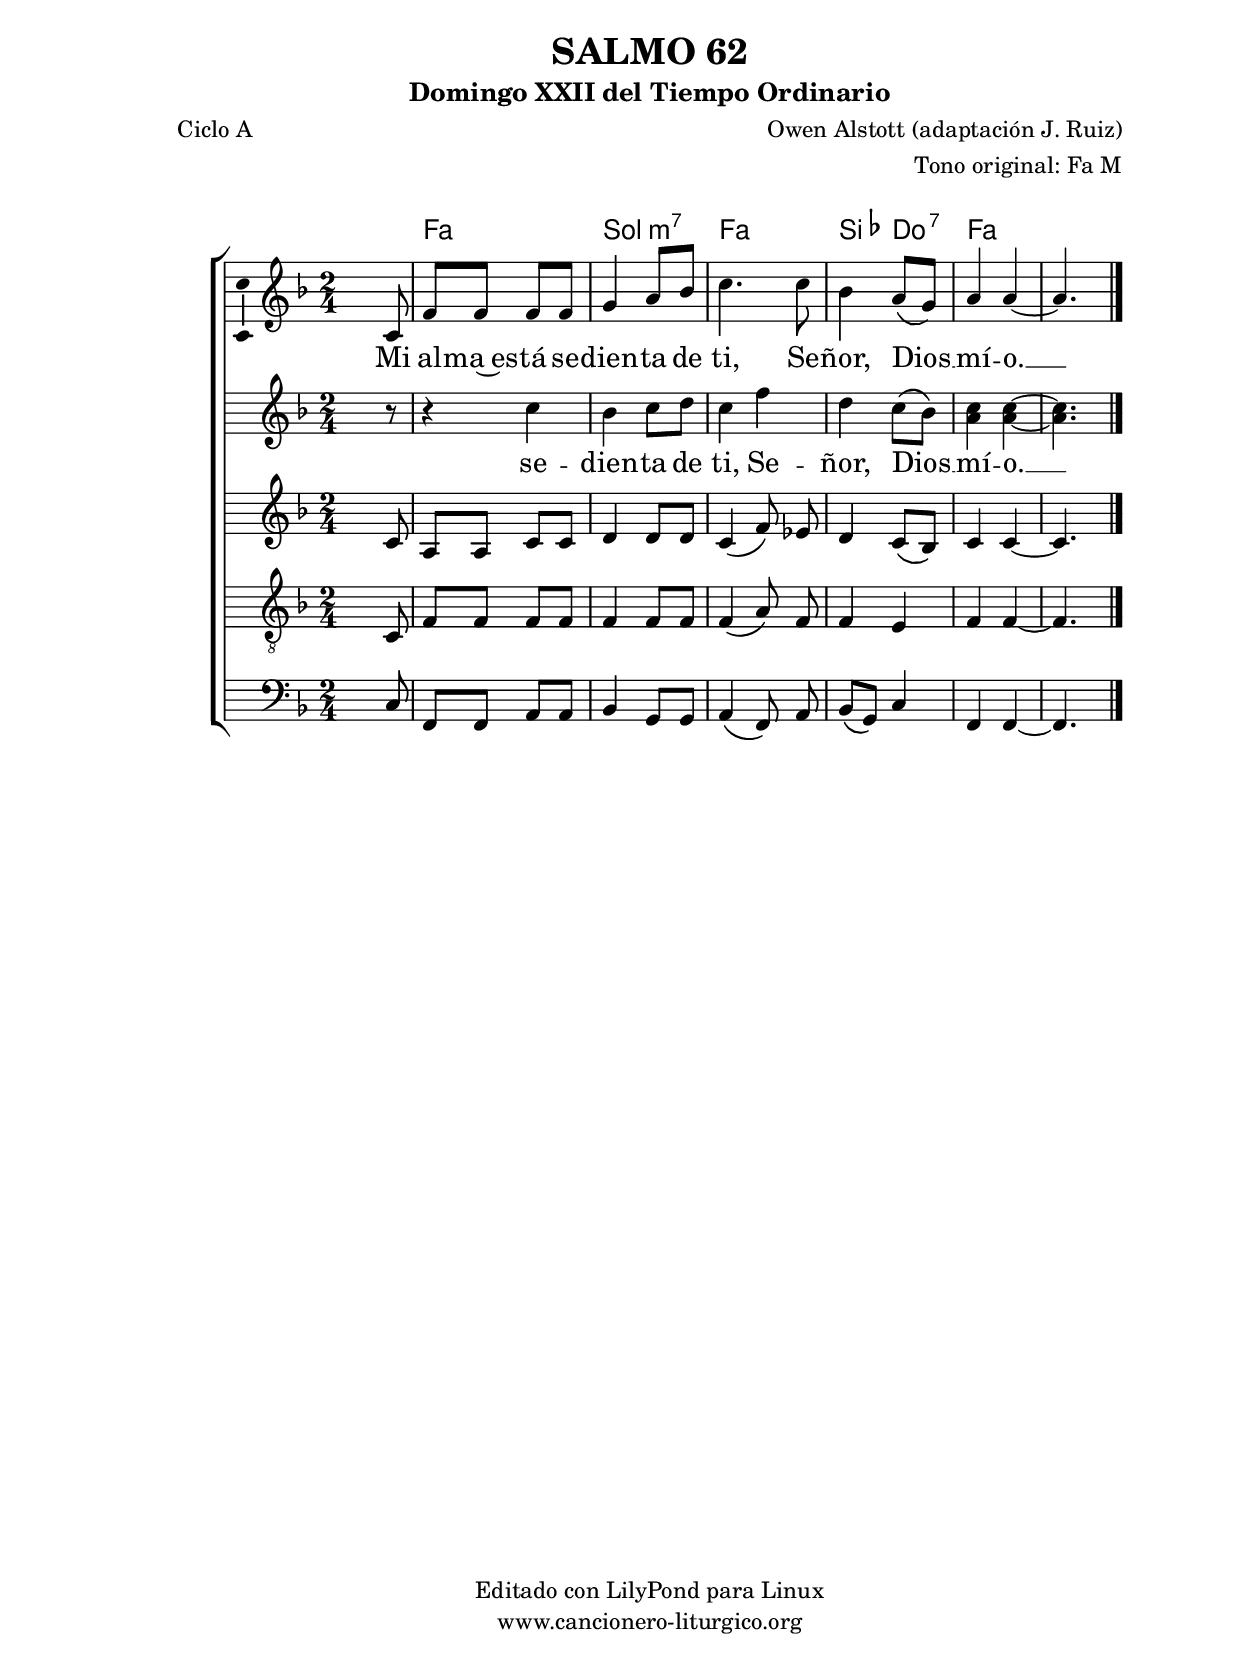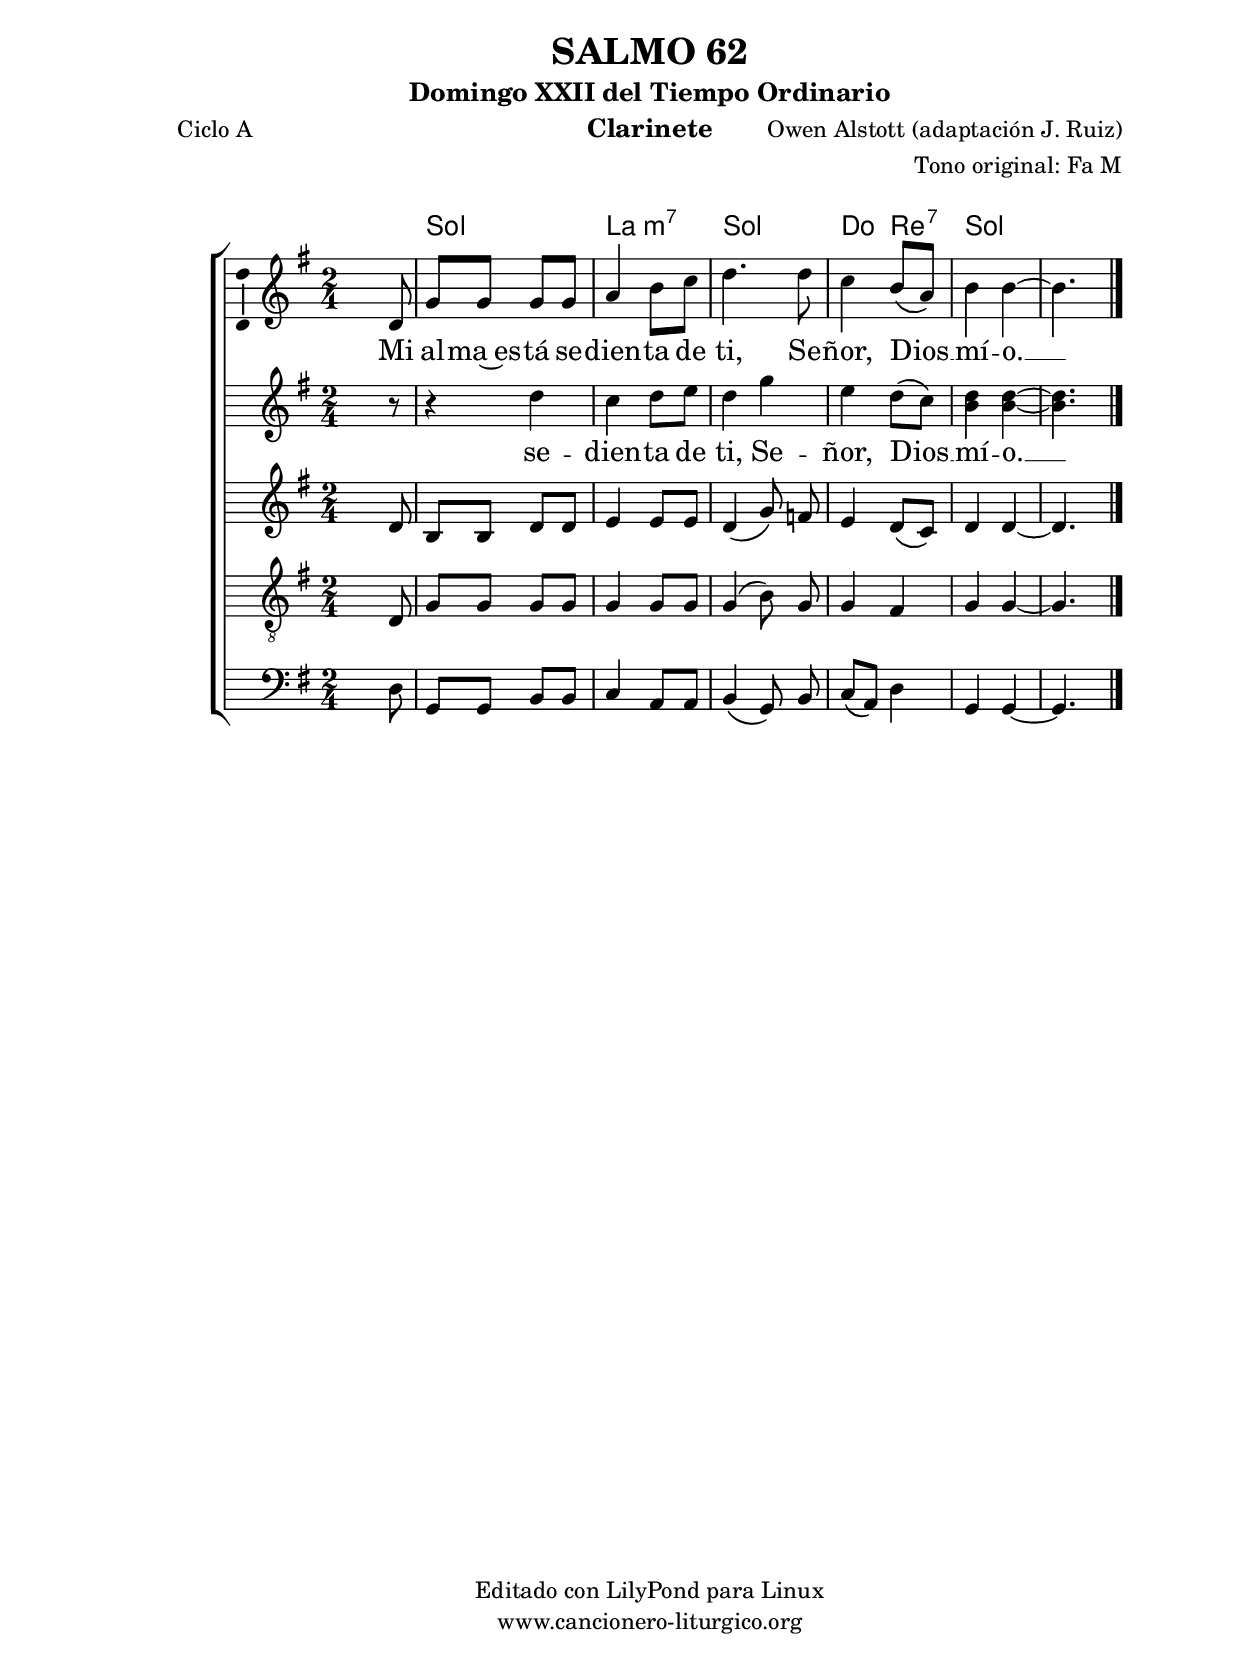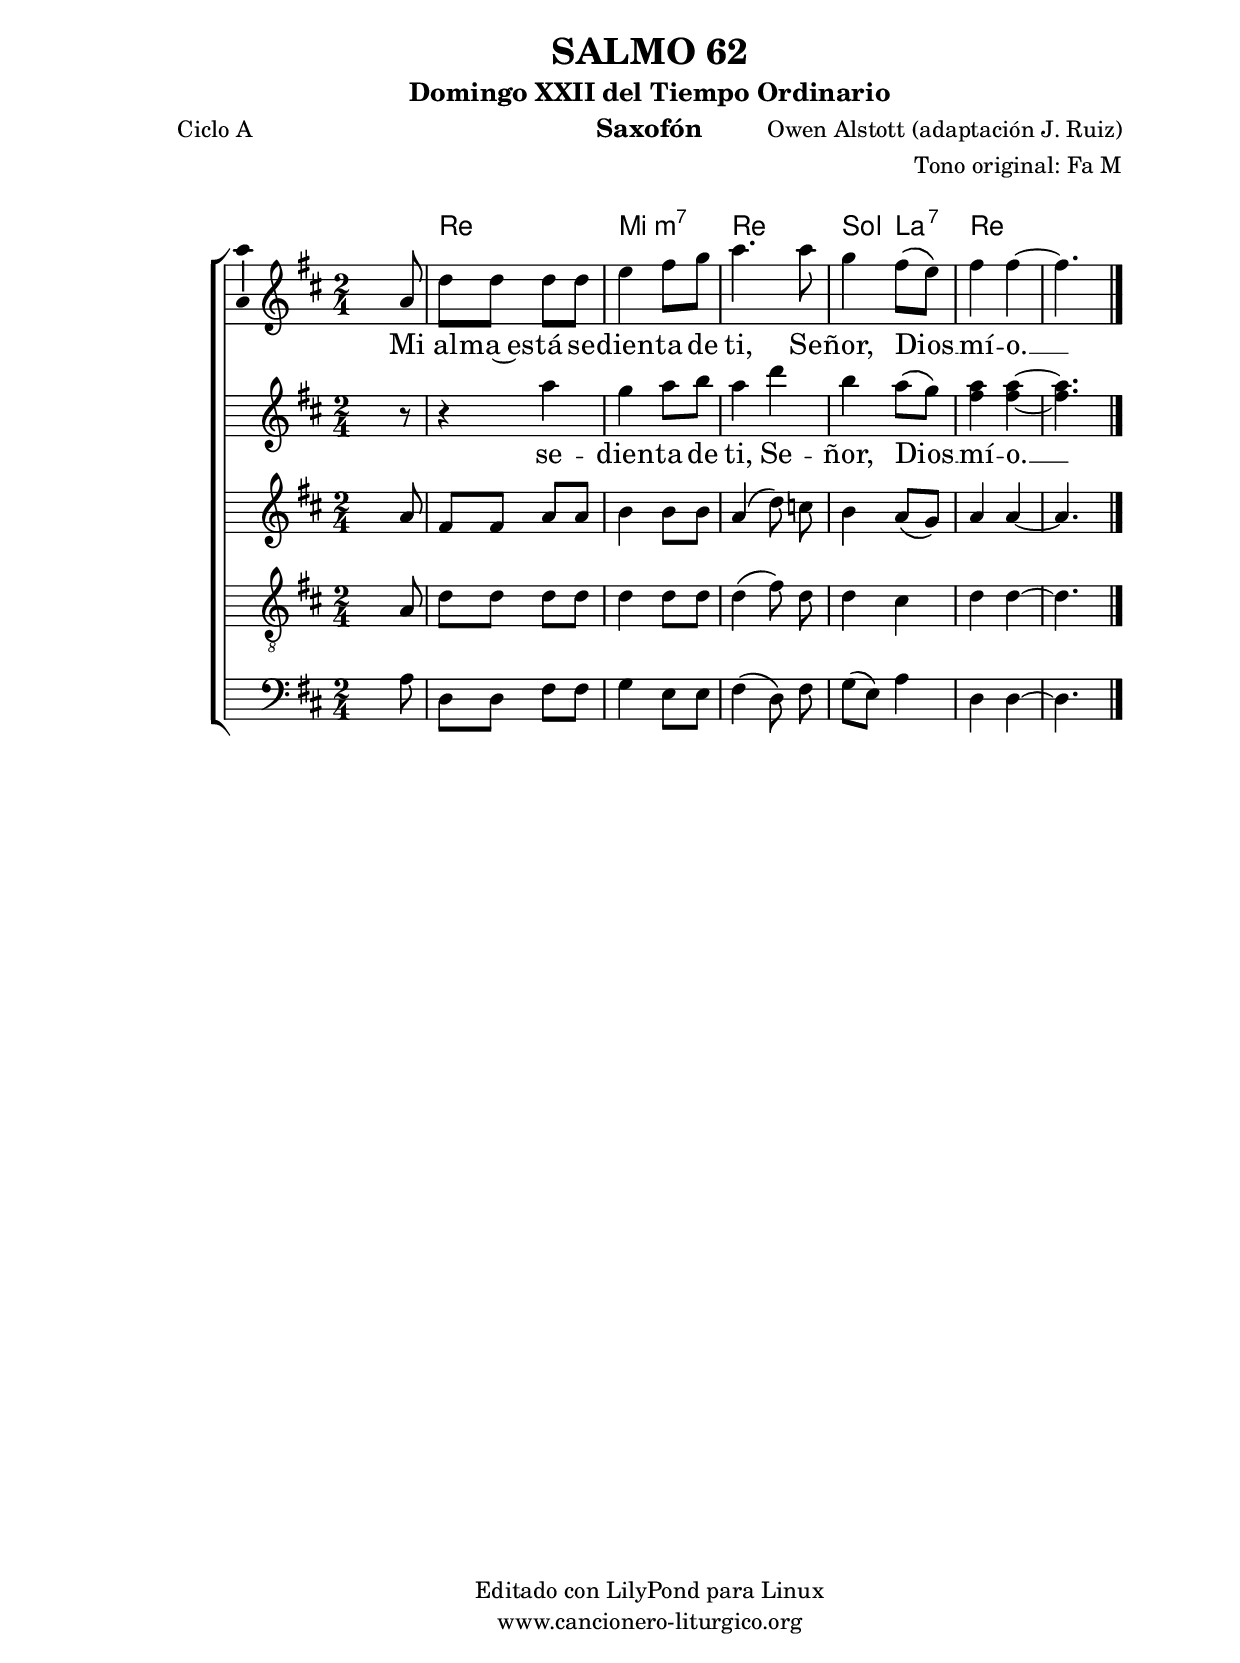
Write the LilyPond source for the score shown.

%
%para convertir .midi en .wav:
%timidity filename.midi -Ow -o finename.wav
%
%
%Para convertir de .wav a .mp3:
%lame -h -m j filename.wav
%
%
%para escuchar el midi:
%timidity nombrefichero.midi
%


%versión de lilypond para la que se ha escrito esta partitura:
\version "2.16.0"

	%Tamaño papel
	#(set-default-paper-size "a4")
	%Tamaño partitura
	#(set-global-staff-size 20)
	%No responde al pulsar sobre una nota
	#(ly:set-option 'point-and-click #f)

%parámetros del encabezamiento:
\header {
	title = "SALMO 62"
	subtitle = "Domingo XXII del Tiempo Ordinario"
	composer = "Owen Alstott (adaptación J. Ruiz)"
	poet = "Ciclo A"
	meter = ""
	arranger = "Tono original: Fa M"
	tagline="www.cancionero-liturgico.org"
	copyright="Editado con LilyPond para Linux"
	tiempo = "Ordinario"
	usos = "Salmo"
	letra = "Mi alma está sedienta de ti, Señor, Dios mío."
	}

%parámetros asociados al papel:
\paper  {
	oddHeaderMarkup = \markup {\fill-line { \on-the-fly #not-first-page \fromproperty #'header:title \on-the-fly #not-first-page \fromproperty #'header:composer }}
	evenHeaderMarkup = \markup {\fill-line { \fromproperty #'header:composer \fromproperty #'header:title }}
	#(set-paper-size "a4")
	print-page-number = ##f
	first-page-number = 1
	print-first-page-number = ##f
%	head-separation = 3.0 \cm
	top-margin = 2.0 \cm
	bottom-margin = 0.5\cm
%%%	bottom-margin = -1.0\cm
	left-margin = 3.0 \cm
	line-width = 16.0 \cm 
	indent = 8\mm
	interscoreline = 2.\mm
	between-system-space = 15\mm
%	para que las partituras no llenen la hoja:
	ragged-bottom = ##t
%	idem para la última hoja:
	ragged-last-bottom = ##f
%	para que las partituras llenen el ancho del papel:
	ragged-last = ##f
	after-title-space = 2.5 \cm
%page-count=1
%system-count=8

	%Flexible Vertical Spacing
%	markup-markup-spacing =
%	#'((basic-distance . 15) (minimum-distance . 15) (padding . 3))
	markup-system-spacing =
	#'((basic-distance . 15) (minimum-distance . 15) (padding . 3))
	system-system-spacing =
	#'((basic-distance . 15) (minimum-distance . 15) (padding . 3))
	score-system-spacing =
	#'((basic-distance . 15) (minimum-distance . 15) (padding . 5))
%	top-system-spacing = % header
%	#'((basic-distance . 8) (minimum-distance . 0) (padding . 3))
%	top-markup-spacing =
%	#'((basic-distance . 20) (minimum-distance . 20) (padding . 3))
	last-bottom-spacing = % footer
	#'((basic-distance . 5) (minimum-distance . 5) (padding . 3))
%	score-markup-spacing =
%	#'((basic-distance . 16) (minimum-distance . 13) (padding . 3))

	}


%parámetros que afectan a toda la partitura:
global =  {
	%clave de sol (G):
	\clef G
	%armadura:
%	\transpose g f
	\key f \major
	\tempo 4=60
	\set Score.tempoHideNote = ##t
	}


acordes = {
	\italianChords
	\chordmode {
%	\transpose g f
{
s2
f2 g:m7 f bes4 c:7 f2 f
	}
	}
}


melodia = 
%	\transpose g f
{
	\relative c'{
	\time 2/4

s4 s8 c8
f8 f f f
g4 a8 bes
c4. c8
bes4 a8 \(g\)
a4 a~
a4. s8

	\bar "|."
	}
	}


melodiadisc = 
%	\transpose g f
{
	\relative c''{
	\time 2/4

s4 s8 r8
r4 c4
bes4 c8 d
c4 f
d4 c8 \(bes\)
<c a>4 <c a>~
<c a>4. s8

	\bar "|."
	}
	}

melodiados = 
%	\transpose g f
{
	\relative c'{
	\time 2/4

s4 s8 c8
a8 a c c
d4 d8 d
c4 \(f8\) \noBeam ees
d4 c8 \(bes\)
c4 c~
c4. s8

	\bar "|."
	}
	}


melodiatres = 
%	\transpose g f
{
	\relative c{

%clave de fa (F):
%\clef F
\clef "G_8"

	\time 2/4

s4 s8 c8
f8 f f f
f4 f8 f
f4 \(a8\) \noBeam f
f4 e
f4 f~
f4. s8

	\bar "|."
	}
	}

melodiacuatro = 
%	\transpose g f
{
	\relative c{

%clave de fa (F):
\clef F

	\time 2/4

s4 s8 c8
f,8 f a a
bes4 g8 g
a4 \(f8\) \noBeam a
bes8 \(g\) c4
f,4 f~
f4. s8

	\bar "|."
	}
	}


texto = \lyricmode {
Mi al -- ma~es -- tá se -- dien -- ta de ti,
Se -- ñor, Dios __ _ mí -- o. __
	}

textodisc = \lyricmode {
se -- dien -- ta de ti,
Se -- ñor, Dios __ _ mí -- o. __
	}


acordesStaff = \context ChordNames = acordesStaff <<
	\set chordChanges = ##t
	\acordes
	>>


vozStaff = \context Voice = vozStaff
\with {\consists "Ambitus_engraver"}
<<
%	\set Staff.instrumentName = ""
%	\set Staff.shortInstrumentName = ""
%	\set Staff.midiInstrument = #"clarinet"
%	\set Staff.midiInstrument = #"cello"
%	\set Staff.midiInstrument = #"flute"
	\set Staff.midiInstrument = #"electric guitar (jazz)"
%	\set Staff.midiInstrument = #"english horn"
%	\set Staff.midiInstrument = #"violin"
%	\set Staff.midiInstrument = #"glockenspiel"
	\set Staff.midiMinimumVolume = #0.7
	\set Staff.midiMaximumVolume = #0.9
	\global
	\melodia
	>>

vozdiscStaff = \context Voice = vozdiscStaff
<<
%	\set Staff.instrumentName = "Saxofón"
%	\set Staff.shortInstrumentName = "S"
	\override Staff.StaffSymbol #'staff-space = #(magstep -0.35)
	\set Staff.midiInstrument = #"violin"
	\set Staff.midiMinimumVolume = #0.4
	\set Staff.midiMaximumVolume = #0.5
%Cambio tono para saxofón (DESDE tono de clarinete)
%El segundo comando escribe la partitura en el tono del saxofón
%El primer comando hace que el fichero midi, a pesar de lo anterior, suene en el mismo tono que el resto de la partitura
%%%%%\transposition f'
%%%%%\transpose d a,
{
	\global
	\melodiadisc
}
	>>

vozdosStaff = \context Voice = vozdosStaff
<<
%	\set Staff.instrumentName = "Clarinete 1"
%	\set Staff.shortInstrumentName = "C1"
	\override Staff.StaffSymbol #'staff-space = #(magstep -0.35)
	\set Staff.midiInstrument = #"english horn"
	\set Staff.midiMinimumVolume = #0.4
	\set Staff.midiMaximumVolume = #0.5
	\global
	\melodiados
	>>

voztresStaff = \context Voice = voztresStaff
<<
%	\set Staff.instrumentName = "Clarinete 2"
%	\set Staff.shortInstrumentName = "C2"
	\override Staff.StaffSymbol #'staff-space = #(magstep -0.35)
	\set Staff.midiInstrument = #"violin"
	\set Staff.midiMinimumVolume = #0.4
	\set Staff.midiMaximumVolume = #0.5
	\global
	\melodiatres
	>>

vozcuatroStaff = \context Voice = vozcuatroStaff
<<
%	\set Staff.instrumentName = "Bajo"
%	\set Staff.shortInstrumentName = "B"
	\override Staff.StaffSymbol #'staff-space = #(magstep -0.35)
	\set Staff.midiInstrument = #"electric bass (finger)"
	\set Staff.midiMinimumVolume = #0.9
	\set Staff.midiMaximumVolume = #0.9
	\global
	\relative c' \melodiacuatro
	>>

textoStaff = \context Lyrics = textoStaff <<
	\lyricsto vozStaff \texto
	>>

textodiscStaff = \context Lyrics = textodiscStaff <<
	\lyricsto vozdiscStaff \textodisc
	>>


\book {
	\score {
		\context ChoirStaff {
%			\override StaffGroup.SystemStartBracket #'collapse-height = #1
%			\override Score.SystemStartBar #'collapse-height = #1
			<<
			\acordesStaff
			\vozStaff
			\textoStaff
			\vozdiscStaff
			\textodiscStaff
			\vozdosStaff
			\voztresStaff
			\vozcuatroStaff
			>>
			}
		\layout {
	    		\context {
				\Lyrics
				\override LyricText #'font-size = #2
				}
	   		 \context {
				\Score
				%fontSize = #3
				\override StaffSymbol #'staff-space = #(magstep +3)
				%\override Beam #'thickness = #0.55
				%\override SpacingSpanner #'spacing-increment = #1.0
				%\override Slur #'height-limit = #1.5
				}
			}
		}
	\score {
		\unfoldRepeats
		\context ChoirStaff {
			<<
			\acordesStaff
			\vozStaff
			\vozdiscStaff
			\vozdosStaff
			\voztresStaff
			\vozcuatroStaff
			>>
			}
		\midi {
	  		\context {
	  			\Score
				tempoWholesPerMinute = #(ly:make-moment 70 4)
				}
			}
		}
	}

%Partitura para clarinete
#(define output-suffix "C")
\book {
	\header{
		instrument = "Clarinete"
		}
	\score {
		\context ChoirStaff {
%			\override StaffGroup.SystemStartBracket #'collapse-height = #1
%			\override Score.SystemStartBar #'collapse-height = #1
\transpose c d
			<<
			\acordesStaff
			\vozStaff
			\textoStaff
			\vozdiscStaff
			\textodiscStaff
			\vozdosStaff
			\voztresStaff
			\vozcuatroStaff
			>>
			}
		\layout {
	    		\context {
				\Lyrics
				\override LyricText #'font-size = #2
				}
	   		 \context {
				\Score
				%fontSize = #3
				\override StaffSymbol #'staff-space = #(magstep +3)
				%\override Beam #'thickness = #0.55
				%\override SpacingSpanner #'spacing-increment = #1.0
				%\override Slur #'height-limit = #1.5
				}
			}
		}
	}

%Partitura para saxofón
#(define output-suffix "S")
\book {
	\header{
		instrument = "Saxofón"
		}
	\score {
		\context ChoirStaff {
%			\override StaffGroup.SystemStartBracket #'collapse-height = #1
%			\override Score.SystemStartBar #'collapse-height = #1
\transpose c a
			<<
			\acordesStaff
			\vozStaff
			\textoStaff
			\vozdiscStaff
			\textodiscStaff
			\vozdosStaff
			\voztresStaff
			\vozcuatroStaff
			>>
			}
		\layout {
	    		\context {
				\Lyrics
				\override LyricText #'font-size = #2
				}
	   		 \context {
				\Score
				%fontSize = #3
				\override StaffSymbol #'staff-space = #(magstep +3)
				%\override Beam #'thickness = #0.55
				%\override SpacingSpanner #'spacing-increment = #1.0
				%\override Slur #'height-limit = #1.5
				}
			}
		}
	}

